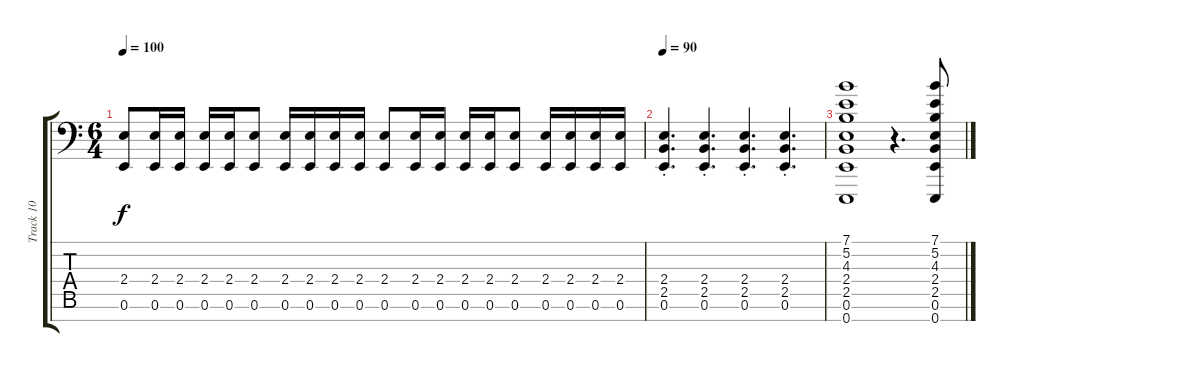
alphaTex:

\track ("Track 10" "Track 10") {instrument acousticgrandpiano}
\staff {score tabs}
\tuning (E4 B3 G3 D3 A2 E2 E1) {hide}
\ts (6 4)
\tempo 100
\clef f4
\ks c
(2.4 0.6).8{dy f} (2.4 0.6).16 (2.4 0.6).16 (2.4 0.6).16 (2.4 0.6).16 (2.4 0.6).8 (2.4 0.6).16 (2.4 0.6).16 (2.4 0.6).16 (2.4 0.6).16 (2.4 0.6).8 (2.4 0.6).16 (2.4 0.6).16 (2.4 0.6).16 (2.4 0.6).16 (2.4 0.6).8 (2.4 0.6).16 (2.4 0.6).16 (2.4 0.6).16 (2.4 0.6).16 |
\tempo 90
(2.4{st} 2.5{st} 0.6{st}).4{d} (2.4{st} 2.5{st} 0.6{st}).4{d} (2.4{st} 2.5{st} 0.6{st}).4{d} (2.4{st} 2.5{st} 0.6{st}).4{d} |
(7.1 5.2 4.3 2.4 2.5 0.6 0.7).1 r.4{d} (7.1 5.2 4.3 2.4 2.5 0.6 0.7).8
